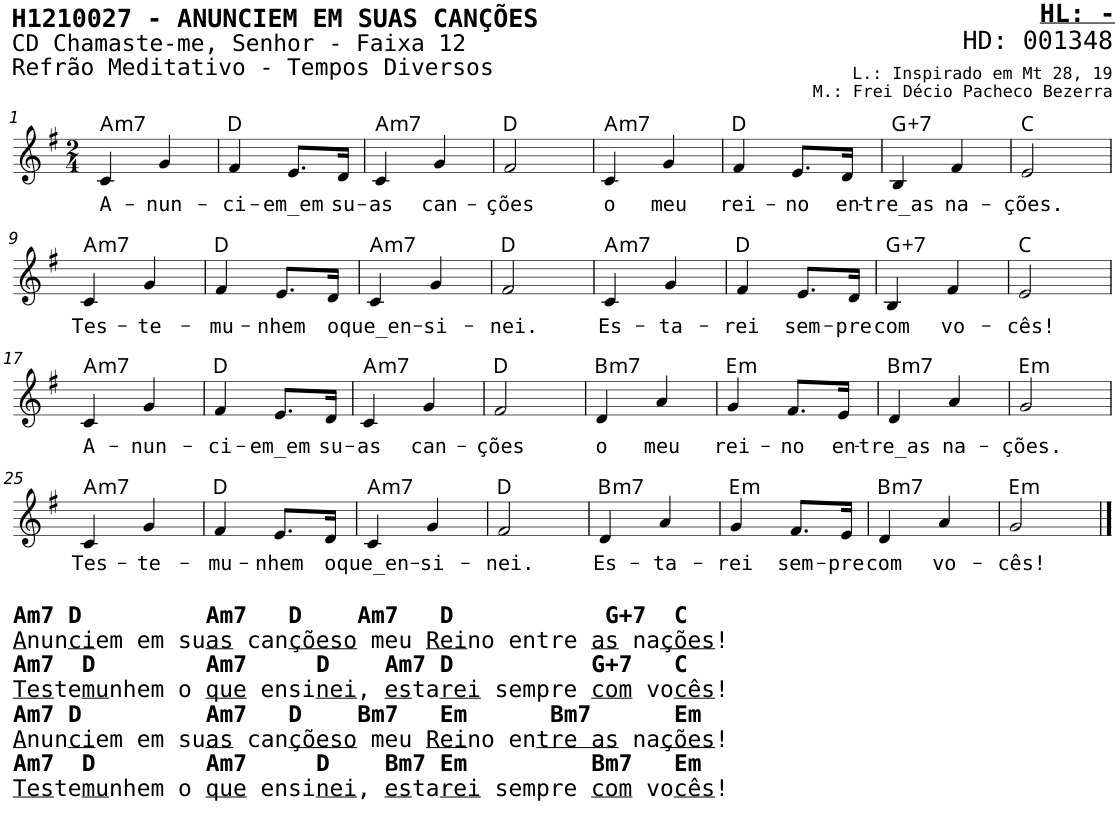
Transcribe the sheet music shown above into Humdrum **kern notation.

**kern	**text	**harte
*part1	*part1	*part1
*staff1	*staff1	*
*I"Voz	*	*
*I'V	*	*
*stria5	*	*
*clefG2	*	*
*k[f#]	*	*
*M2/4	*	*
=1	=1	=1
!	!LO:LY:b	!LO:H:kt=m7
4c/	A-	A:min7
!	!LO:LY:b	!
4g/	-nun-	.
=2	=2	=2
!	!LO:LY:b	!
4f#/	-ci-	D:maj
!	!LO:LY:b	!
8.e/L	-em_em	.
!	!LO:LY:b	!
16d/Jk	su-	.
=3	=3	=3
!	!LO:LY:b	!LO:H:kt=m7
4c/	-as	A:min7
!	!LO:LY:b	!
4g/	can-	.
=4	=4	=4
!	!LO:LY:b	!
2f#/	-ções	D:maj
=5	=5	=5
!	!LO:LY:b	!LO:H:kt=m7
4c/	o	A:min7
!	!LO:LY:b	!
4g/	meu	.
=6	=6	=6
!	!LO:LY:b	!
4f#/	rei-	D:maj
!	!LO:LY:b	!
8.e/L	-no	.
!	!LO:LY:b	!
16d/Jk	en-	.
=7	=7	=7
!	!LO:LY:b	!LO:H:kt=7
4B/	-tre_as	G:aug(b7)
!	!LO:LY:b	!
4f#/	na-	.
=8	=8	=8
!	!LO:LY:b	!
2e/	-ções.	C:maj
!!LO:LB:g=z
=9	=9	=9
!	!LO:LY:b	!LO:H:kt=m7
4c/	Tes-	A:min7
!	!LO:LY:b	!
4g/	-te-	.
=10	=10	=10
!	!LO:LY:b	!
4f#/	-mu-	D:maj
!	!LO:LY:b	!
8.e/L	-nhem	.
!	!LO:LY:b	!
16d/Jk	o	.
=11	=11	=11
!	!LO:LY:b	!LO:H:kt=m7
4c/	que_en-	A:min7
!	!LO:LY:b	!
4g/	-si-	.
=12	=12	=12
!	!LO:LY:b	!
2f#/	-nei.	D:maj
=13	=13	=13
!	!LO:LY:b	!LO:H:kt=m7
4c/	Es-	A:min7
!	!LO:LY:b	!
4g/	-ta-	.
=14	=14	=14
!	!LO:LY:b	!
4f#/	-rei	D:maj
!	!LO:LY:b	!
8.e/L	sem-	.
!	!LO:LY:b	!
16d/Jk	-pre	.
=15	=15	=15
!	!LO:LY:b	!LO:H:kt=7
4B/	com	G:aug(b7)
!	!LO:LY:b	!
4f#/	vo-	.
=16	=16	=16
!	!LO:LY:b	!
2e/	-cês!	C:maj
!!LO:LB:g=z
=17	=17	=17
!	!LO:LY:b	!LO:H:kt=m7
4c/	A-	A:min7
!	!LO:LY:b	!
4g/	-nun-	.
=18	=18	=18
!	!LO:LY:b	!
4f#/	-ci-	D:maj
!	!LO:LY:b	!
8.e/L	-em_em	.
!	!LO:LY:b	!
16d/Jk	su-	.
=19	=19	=19
!	!LO:LY:b	!LO:H:kt=m7
4c/	-as	A:min7
!	!LO:LY:b	!
4g/	can-	.
=20	=20	=20
!	!LO:LY:b	!
2f#/	-ções	D:maj
=21	=21	=21
!	!LO:LY:b	!LO:H:kt=m7
4d/	o	B:min7
!	!LO:LY:b	!
4a/	meu	.
=22	=22	=22
!	!LO:LY:b	!LO:H:kt=m
4g/	rei-	E:min
!	!LO:LY:b	!
8.f#/L	-no	.
!	!LO:LY:b	!
16e/Jk	en-	.
=23	=23	=23
!	!LO:LY:b	!LO:H:kt=m7
4d/	-tre_as	B:min7
!	!LO:LY:b	!
4a/	na-	.
=24	=24	=24
!	!LO:LY:b	!LO:H:kt=m
2g/	-ções.	E:min
!!LO:LB:g=z
=25	=25	=25
!LO:TX:b:B:t=Am7 D         Am7   D    Am7   D           G+7  C	!	!
!LO:TX:b:t=A	!	!
!LO:TX:b:t=nun	!	!
!LO:TX:b:t=ci	!	!
!LO:TX:b:t=em em su	!	!
!LO:TX:b:t=as	!	!
!LO:TX:b:t=can	!	!
!LO:TX:b:t=çõeso	!	!
!LO:TX:b:t=meu	!	!
!LO:TX:b:t=Rei	!	!
!LO:TX:b:t=no entre	!	!
!LO:TX:b:t=as	!	!
!LO:TX:b:t=na	!	!
!LO:TX:b:t=ções	!	!
!LO:TX:b:t=!	!	!
!LO:TX:b:B:t=Am7  D        Am7     D    Am7 D          G+7   C	!	!
!LO:TX:b:t=Tes	!	!
!LO:TX:b:t=te	!	!
!LO:TX:b:t=mu	!	!
!LO:TX:b:t=nhem o	!	!
!LO:TX:b:t=que	!	!
!LO:TX:b:t=ensi	!	!
!LO:TX:b:t=nei	!	!
!LO:TX:b:t=,	!	!
!LO:TX:b:t=es	!	!
!LO:TX:b:t=ta	!	!
!LO:TX:b:t=rei	!	!
!LO:TX:b:t=sempre	!	!
!LO:TX:b:t=com	!	!
!LO:TX:b:t=vo	!	!
!LO:TX:b:t=cês	!	!
!LO:TX:b:t=!	!	!
!LO:TX:b:B:t=Am7 D         Am7   D    Bm7   Em      Bm7      Em	!	!
!LO:TX:b:t=A	!	!
!LO:TX:b:t=nun	!	!
!LO:TX:b:t=ci	!	!
!LO:TX:b:t=em em su	!	!
!LO:TX:b:t=as	!	!
!LO:TX:b:t=can	!	!
!LO:TX:b:t=çõeso	!	!
!LO:TX:b:t=meu	!	!
!LO:TX:b:t=Rei	!	!
!LO:TX:b:t=no en	!	!
!LO:TX:b:t=tre as	!	!
!LO:TX:b:t=na	!	!
!LO:TX:b:t=ções	!	!
!LO:TX:b:t=!	!	!
!LO:TX:b:B:t=Am7  D        Am7     D    Bm7 Em         Bm7   Em	!	!
!LO:TX:b:t=Tes	!	!
!LO:TX:b:t=te	!	!
!LO:TX:b:t=mu	!	!
!LO:TX:b:t=nhem o	!	!
!LO:TX:b:t=que	!	!
!LO:TX:b:t=ensi	!	!
!LO:TX:b:t=nei	!	!
!LO:TX:b:t=,	!	!
!LO:TX:b:t=es	!	!
!LO:TX:b:t=ta	!	!
!LO:TX:b:t=rei	!	!
!LO:TX:b:t=sempre	!	!
!LO:TX:b:t=com	!	!
!LO:TX:b:t=vo	!	!
!LO:TX:b:t=cês	!	!
!LO:TX:b:t=!	!	!
!	!LO:LY:b	!LO:H:kt=m7
4c/	Tes-	A:min7
!	!LO:LY:b	!
4g/	-te-	.
=26	=26	=26
!	!LO:LY:b	!
4f#/	-mu-	D:maj
!	!LO:LY:b	!
8.e/L	-nhem	.
!	!LO:LY:b	!
16d/Jk	o	.
=27	=27	=27
!	!LO:LY:b	!LO:H:kt=m7
4c/	que_en-	A:min7
!	!LO:LY:b	!
4g/	-si-	.
=28	=28	=28
!	!LO:LY:b	!
2f#/	-nei.	D:maj
=29	=29	=29
!	!LO:LY:b	!LO:H:kt=m7
4d/	Es-	B:min7
!	!LO:LY:b	!
4a/	-ta-	.
=30	=30	=30
!	!LO:LY:b	!LO:H:kt=m
4g/	-rei	E:min
!	!LO:LY:b	!
8.f#/L	sem-	.
!	!LO:LY:b	!
16e/Jk	-pre	.
=31	=31	=31
!	!LO:LY:b	!LO:H:kt=m7
4d/	com	B:min7
!	!LO:LY:b	!
4a/	vo-	.
=32	=32	=32
!	!LO:LY:b	!LO:H:kt=m
2g/	-cês!	E:min
==	==	==
*-	*-	*-
